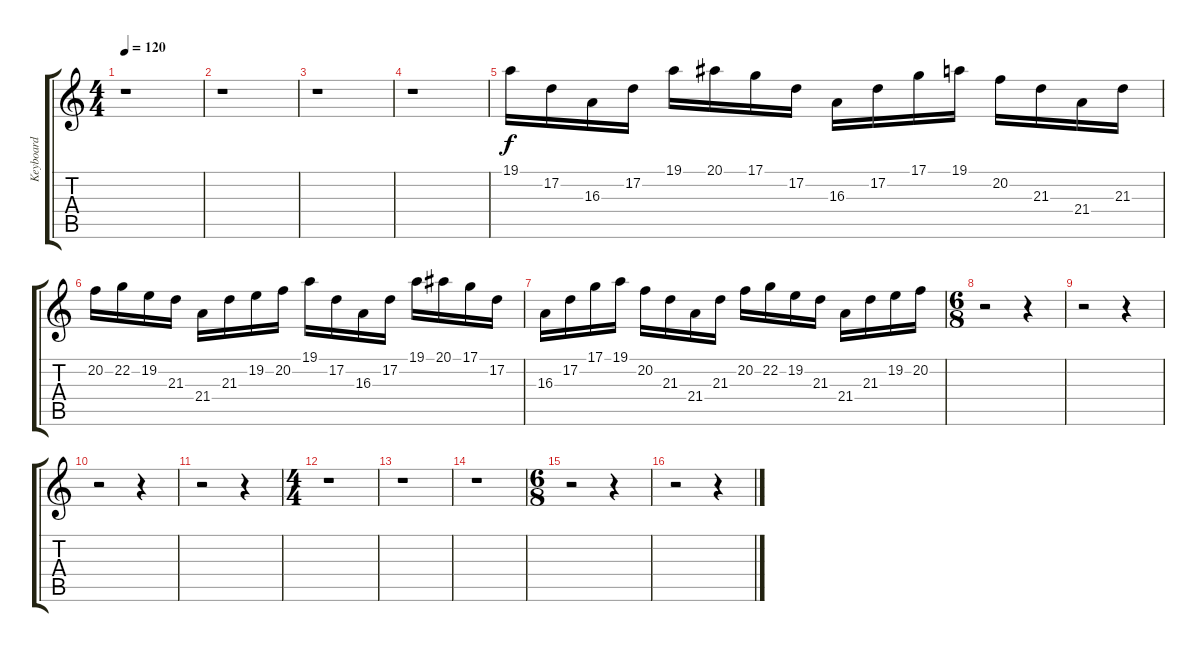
\track ("Keyboard" "Keyboard") {instrument pad1newage}
\staff {score tabs}
\tuning (D4 A3 F3 C3 G2 D2) {hide}
\ts (4 4)
\tempo 120
\clef g2
\ks c
r.1{dy f} |
r.1 |
r.1 |
r.1 |
19.1.16 17.2.16 16.3.16 17.2.16 19.1.16 20.1.16 17.1.16 17.2.16 16.3.16 17.2.16 17.1.16 19.1.16 20.2.16 21.3.16 21.4.16 21.3.16 |
20.2.16 22.2.16 19.2.16 21.3.16 21.4.16 21.3.16 19.2.16 20.2.16 19.1.16 17.2.16 16.3.16 17.2.16 19.1.16 20.1.16 17.1.16 17.2.16 |
16.3.16 17.2.16 17.1.16 19.1.16 20.2.16 21.3.16 21.4.16 21.3.16 20.2.16 22.2.16 19.2.16 21.3.16 21.4.16 21.3.16 19.2.16 20.2.16 |
\ts (6 8)
r.2 r.4 |
r.2 r.4 |
r.2 r.4 |
r.2 r.4 |
\ts (4 4)
r.1 |
r.1 |
r.1 |
\ts (6 8)
r.2 r.4 |
r.2 r.4
